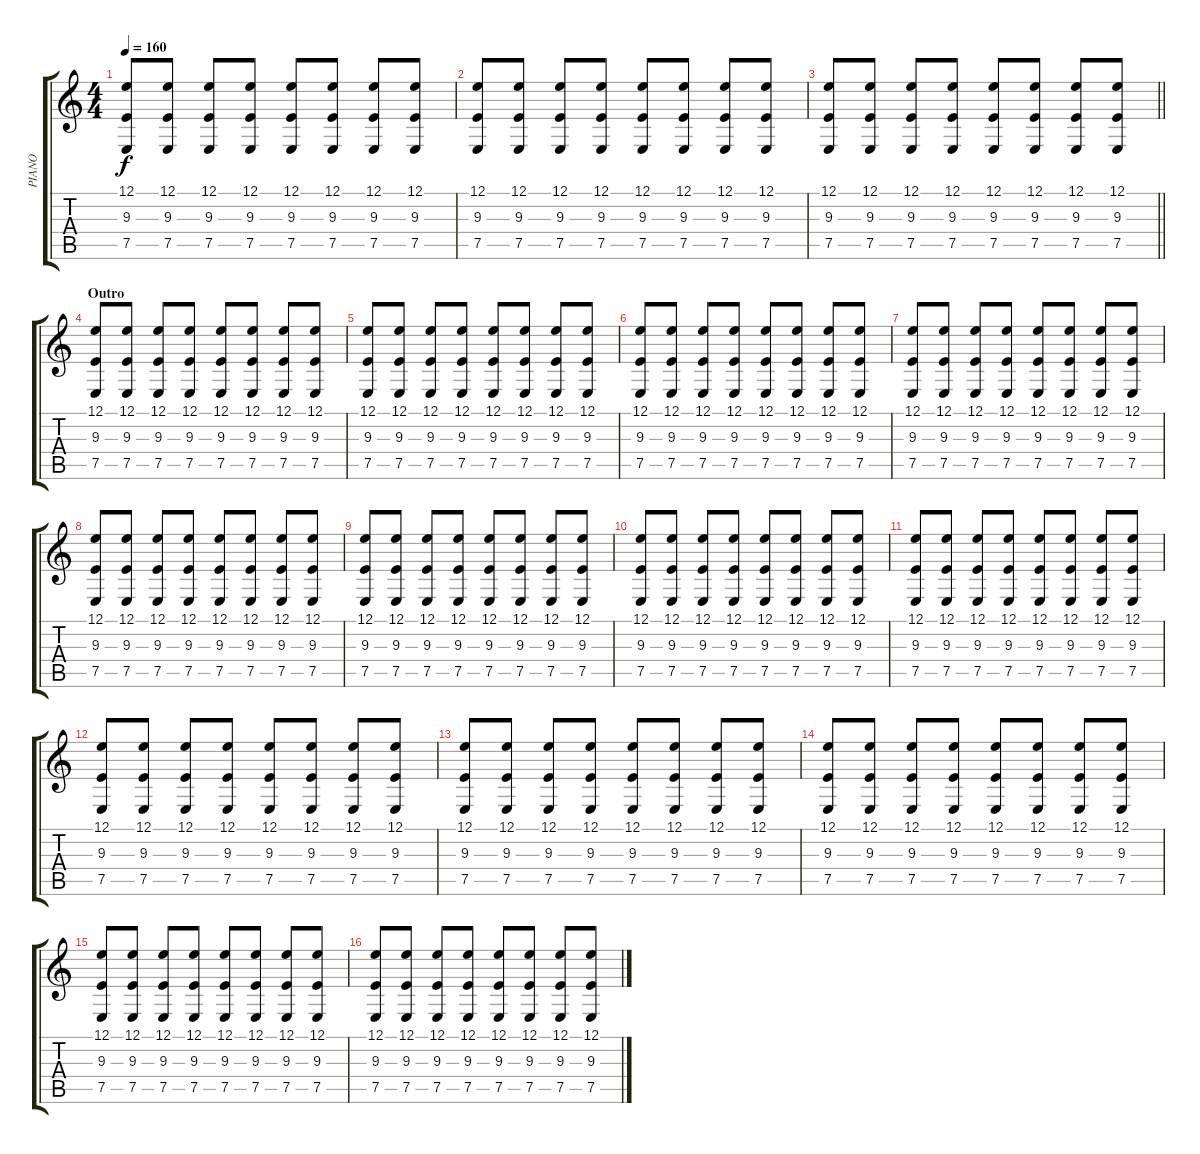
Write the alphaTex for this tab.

\track ("PIANO" "PIANO") {instrument honkytonkpiano}
\staff {score tabs}
\tuning (E4 B3 G3 D3 A2 E2) {hide}
\ts (4 4)
\tempo 160
\clef g2
\ks c
(12.1 9.3 7.5).8{dy f} (12.1 9.3 7.5).8 (12.1 9.3 7.5).8 (12.1 9.3 7.5).8 (12.1 9.3 7.5).8 (12.1 9.3 7.5).8 (12.1 9.3 7.5).8 (12.1 9.3 7.5).8 |
(12.1 9.3 7.5).8 (12.1 9.3 7.5).8 (12.1 9.3 7.5).8 (12.1 9.3 7.5).8 (12.1 9.3 7.5).8 (12.1 9.3 7.5).8 (12.1 9.3 7.5).8 (12.1 9.3 7.5).8 |
\barLineRight lightlight
(12.1 9.3 7.5).8 (12.1 9.3 7.5).8 (12.1 9.3 7.5).8 (12.1 9.3 7.5).8 (12.1 9.3 7.5).8 (12.1 9.3 7.5).8 (12.1 9.3 7.5).8 (12.1 9.3 7.5).8 |
\section ("" "Outro")
(12.1 9.3 7.5).8 (12.1 9.3 7.5).8 (12.1 9.3 7.5).8 (12.1 9.3 7.5).8 (12.1 9.3 7.5).8 (12.1 9.3 7.5).8 (12.1 9.3 7.5).8 (12.1 9.3 7.5).8 |
(12.1 9.3 7.5).8 (12.1 9.3 7.5).8 (12.1 9.3 7.5).8 (12.1 9.3 7.5).8 (12.1 9.3 7.5).8 (12.1 9.3 7.5).8 (12.1 9.3 7.5).8 (12.1 9.3 7.5).8 |
(12.1 9.3 7.5).8 (12.1 9.3 7.5).8 (12.1 9.3 7.5).8 (12.1 9.3 7.5).8 (12.1 9.3 7.5).8 (12.1 9.3 7.5).8 (12.1 9.3 7.5).8 (12.1 9.3 7.5).8 |
(12.1 9.3 7.5).8 (12.1 9.3 7.5).8 (12.1 9.3 7.5).8 (12.1 9.3 7.5).8 (12.1 9.3 7.5).8 (12.1 9.3 7.5).8 (12.1 9.3 7.5).8 (12.1 9.3 7.5).8 |
(12.1 9.3 7.5).8 (12.1 9.3 7.5).8 (12.1 9.3 7.5).8 (12.1 9.3 7.5).8 (12.1 9.3 7.5).8 (12.1 9.3 7.5).8 (12.1 9.3 7.5).8 (12.1 9.3 7.5).8 |
(12.1 9.3 7.5).8 (12.1 9.3 7.5).8 (12.1 9.3 7.5).8 (12.1 9.3 7.5).8 (12.1 9.3 7.5).8 (12.1 9.3 7.5).8 (12.1 9.3 7.5).8 (12.1 9.3 7.5).8 |
(12.1 9.3 7.5).8 (12.1 9.3 7.5).8 (12.1 9.3 7.5).8 (12.1 9.3 7.5).8 (12.1 9.3 7.5).8 (12.1 9.3 7.5).8 (12.1 9.3 7.5).8 (12.1 9.3 7.5).8 |
(12.1 9.3 7.5).8 (12.1 9.3 7.5).8 (12.1 9.3 7.5).8 (12.1 9.3 7.5).8 (12.1 9.3 7.5).8 (12.1 9.3 7.5).8 (12.1 9.3 7.5).8 (12.1 9.3 7.5).8 |
(12.1 9.3 7.5).8 (12.1 9.3 7.5).8 (12.1 9.3 7.5).8 (12.1 9.3 7.5).8 (12.1 9.3 7.5).8 (12.1 9.3 7.5).8 (12.1 9.3 7.5).8 (12.1 9.3 7.5).8 |
(12.1 9.3 7.5).8 (12.1 9.3 7.5).8 (12.1 9.3 7.5).8 (12.1 9.3 7.5).8 (12.1 9.3 7.5).8 (12.1 9.3 7.5).8 (12.1 9.3 7.5).8 (12.1 9.3 7.5).8 |
(12.1 9.3 7.5).8 (12.1 9.3 7.5).8 (12.1 9.3 7.5).8 (12.1 9.3 7.5).8 (12.1 9.3 7.5).8 (12.1 9.3 7.5).8 (12.1 9.3 7.5).8 (12.1 9.3 7.5).8 |
(12.1 9.3 7.5).8 (12.1 9.3 7.5).8 (12.1 9.3 7.5).8 (12.1 9.3 7.5).8 (12.1 9.3 7.5).8 (12.1 9.3 7.5).8 (12.1 9.3 7.5).8 (12.1 9.3 7.5).8 |
(12.1 9.3 7.5).8 (12.1 9.3 7.5).8 (12.1 9.3 7.5).8 (12.1 9.3 7.5).8 (12.1 9.3 7.5).8 (12.1 9.3 7.5).8 (12.1 9.3 7.5).8 (12.1 9.3 7.5).8
